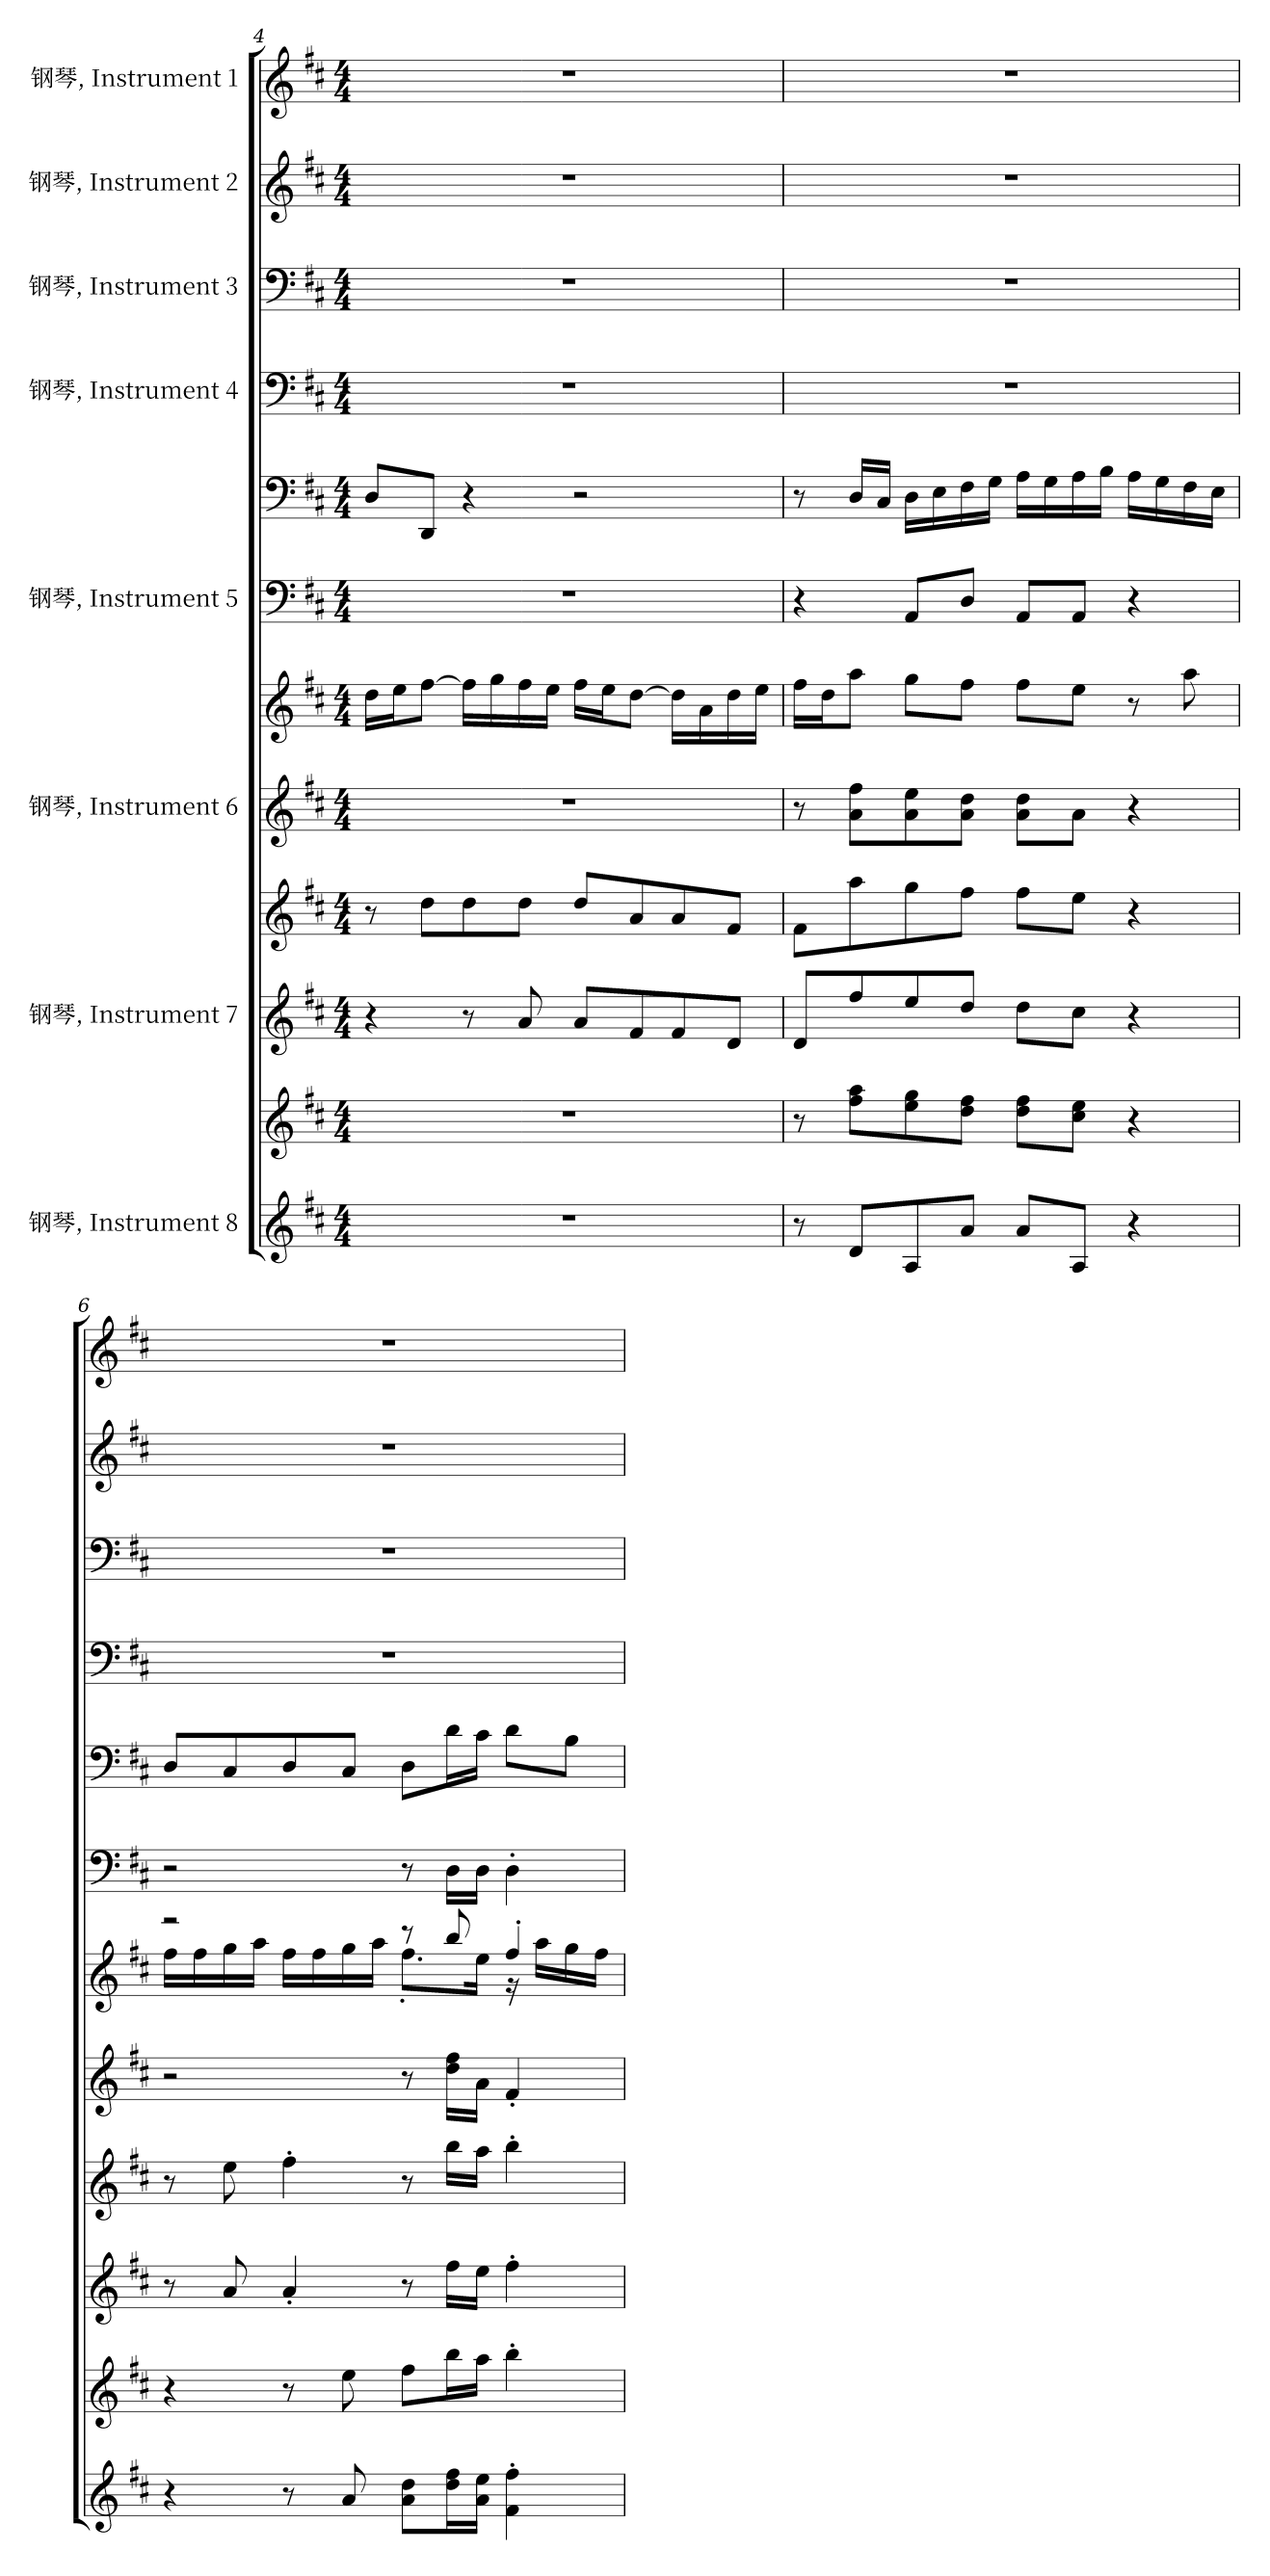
**kern	**kern	**kern	**kern	**kern	**kern	**kern	**kern	**kern	**kern	**kern	**kern
*part8	*part8	*part7	*part7	*part6	*part6	*part5	*part5	*part4	*part3	*part2	*part1
*staff12	*staff11	*staff10	*staff9	*staff8	*staff7	*staff6	*staff5	*staff4	*staff3	*staff2	*staff1
*I"钢琴, Instrument 8	*	*I"钢琴, Instrument 7	*	*I"钢琴, Instrument 6	*	*I"钢琴, Instrument 5	*	*I"钢琴, Instrument 4	*I"钢琴, Instrument 3	*I"钢琴, Instrument 2	*I"钢琴, Instrument 1
*clefG2	*clefG2	*clefG2	*clefG2	*clefG2	*clefG2	*clefF4	*clefF4	*clefF4	*clefF4	*clefG2	*clefG2
*k[f#c#]	*k[f#c#]	*k[f#c#]	*k[f#c#]	*k[f#c#]	*k[f#c#]	*k[f#c#]	*k[f#c#]	*k[f#c#]	*k[f#c#]	*k[f#c#]	*k[f#c#]
*M4/4	*M4/4	*M4/4	*M4/4	*M4/4	*M4/4	*M4/4	*M4/4	*M4/4	*M4/4	*M4/4	*M4/4
=4	=4	=4	=4	=4	=4	=4	=4	=4	=4	=4	=4
1r	1r	4r	8r	1r	16dd\LL	1r	8D/L	1r	1r	1r	1r
.	.	.	.	.	16ee\J	.	.	.	.	.	.
.	.	.	8dd\L	.	[8ff#\J	.	8DD/J	.	.	.	.
.	.	8r	8dd\	.	16ff#\LL]	.	4r	.	.	.	.
.	.	.	.	.	16gg\	.	.	.	.	.	.
.	.	8a/	8dd\J	.	16ff#\	.	.	.	.	.	.
.	.	.	.	.	16ee\JJ	.	.	.	.	.	.
.	.	8a/L	8dd/L	.	16ff#\LL	.	2r	.	.	.	.
.	.	.	.	.	16ee\J	.	.	.	.	.	.
.	.	8f#/	8a/	.	[8dd\J	.	.	.	.	.	.
.	.	8f#/	8a/	.	16dd\LL]	.	.	.	.	.	.
.	.	.	.	.	16a\	.	.	.	.	.	.
.	.	8d/J	8f#/J	.	16dd\	.	.	.	.	.	.
.	.	.	.	.	16ee\JJ	.	.	.	.	.	.
!!LO:PB:g=z
=5	=5	=5	=5	=5	=5	=5	=5	=5	=5	=5	=5
8r	8r	8d/L	8f#\L	8r	16ff#\LL	4r	8r	1r	1r	1r	1r
.	.	.	.	.	16dd\J	.	.	.	.	.	.
8d/L	8ff#\ 8aa\L	8ff#/	8aa\	8a\ 8ff#\L	8aa\J	.	16D/LL	.	.	.	.
.	.	.	.	.	.	.	16C#/JJ	.	.	.	.
8A/	8ee\ 8gg\	8ee/	8gg\	8a\ 8ee\	8gg\L	8AA/L	16D\LL	.	.	.	.
.	.	.	.	.	.	.	16E\	.	.	.	.
8a/J	8dd\ 8ff#\J	8dd/J	8ff#\J	8a\ 8dd\J	8ff#\J	8D/J	16F#\	.	.	.	.
.	.	.	.	.	.	.	16G\JJ	.	.	.	.
8a/L	8dd\ 8ff#\L	8dd\L	8ff#\L	8a\ 8dd\L	8ff#\L	8AA/L	16A\LL	.	.	.	.
.	.	.	.	.	.	.	16G\	.	.	.	.
8A/J	8cc#\ 8ee\J	8cc#\J	8ee\J	8a\J	8ee\J	8AA/J	16A\	.	.	.	.
.	.	.	.	.	.	.	16B\JJ	.	.	.	.
4r	4r	4r	4r	4r	8r	4r	16A\LL	.	.	.	.
.	.	.	.	.	.	.	16G\	.	.	.	.
.	.	.	.	.	8aa\	.	16F#\	.	.	.	.
.	.	.	.	.	.	.	16E\JJ	.	.	.	.
=6	=6	=6	=6	=6	=6	=6	=6	=6	=6	=6	=6
*	*	*	*	*	*^	*	*	*	*	*	*
4r	4r	8r	8r	2r	2r	16ff#\LL	2r	8D/L	1r	1r	1r	1r
.	.	.	.	.	.	16ff#\	.	.	.	.	.	.
.	.	8a/	8ee\	.	.	16gg\	.	8C#/	.	.	.	.
.	.	.	.	.	.	16aa\JJ	.	.	.	.	.	.
8r	8r	4a'/	4ff#'\	.	.	16ff#\LL	.	8D/	.	.	.	.
.	.	.	.	.	.	16ff#\	.	.	.	.	.	.
8a/	8ee\	.	.	.	.	16gg\	.	8C#/J	.	.	.	.
.	.	.	.	.	.	16aa\JJ	.	.	.	.	.	.
8a\ 8dd\L	8ff#\L	8r	8r	8r	8r	8.ff#'\L	8r	8D\L	.	.	.	.
16dd\ 16ff#\L	16bb\L	16ff#\LL	16bb\LL	16dd\ 16ff#\LL	8bb/	.	16D\LL	16d\L	.	.	.	.
16a\ 16ee\JJ	16aa\JJ	16ee\JJ	16aa\JJ	16a\JJ	.	16ee\Jk	16D\JJ	16c#\JJ	.	.	.	.
4f#\' 4ff#\'	4bb'\	4ff#'\	4bb'\	4f#'/	4ff#'/	16r	4D'\	8d\L	.	.	.	.
.	.	.	.	.	.	16aa\LL	.	.	.	.	.	.
.	.	.	.	.	.	16gg\	.	8B\J	.	.	.	.
.	.	.	.	.	.	16ff#\JJ	.	.	.	.	.	.
*	*	*	*	*	*v	*v	*	*	*	*	*	*
=	=	=	=	=	=	=	=	=	=	=	=
*-	*-	*-	*-	*-	*-	*-	*-	*-	*-	*-	*-
